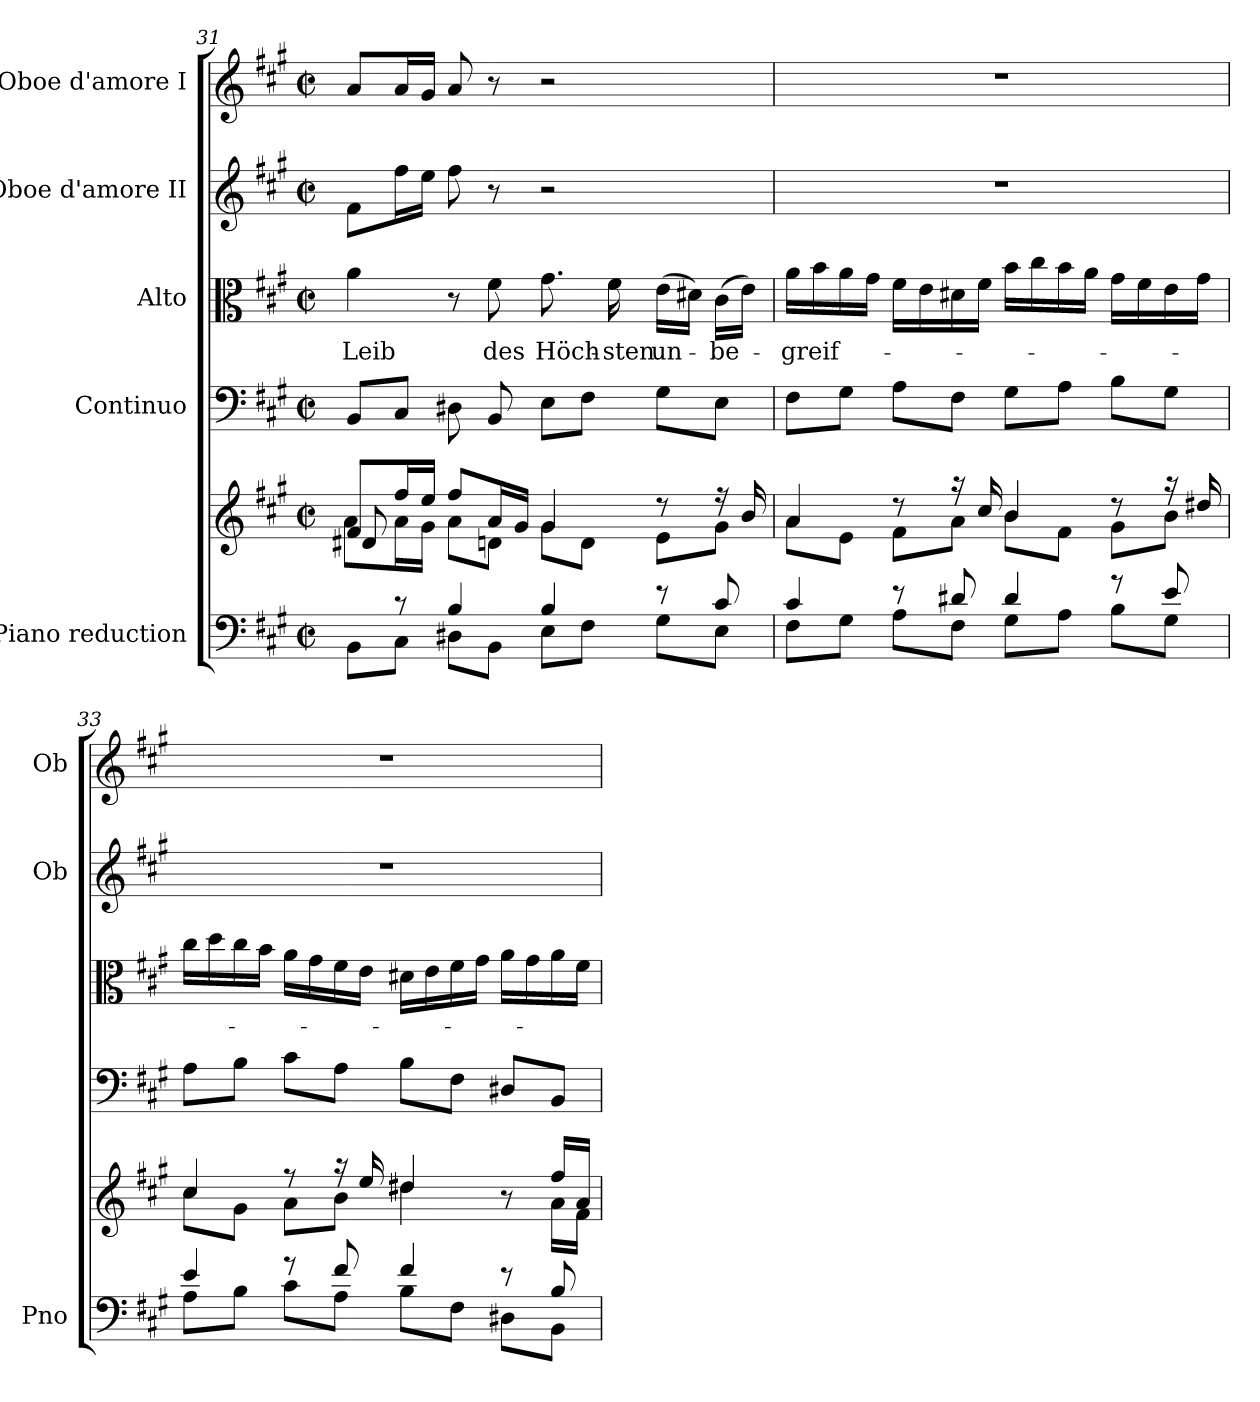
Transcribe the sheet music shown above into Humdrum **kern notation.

**kern	**kern	**kern	**kern	**text	**kern	**kern
*part5	*part5	*part4	*part3	*part3	*part2	*part1
*staff6	*staff5	*staff4	*staff3	*staff3	*staff2	*staff1
*I"Piano reduction	*	*I"Continuo	*I"Alto	*	*I"Oboe d'amore II	*I"Oboe d'amore I
*I'Pno	*	*	*	*	*I'Ob	*I'Ob
*clefF4	*clefG2	*clefF4	*clefC3	*	*clefG2	*clefG2
*k[f#c#g#]	*k[f#c#g#]	*k[f#c#g#]	*k[f#c#g#]	*	*k[f#c#g#]	*k[f#c#g#]
*M2/2	*M2/2	*M2/2	*M2/2	*	*M2/2	*M2/2
*met(c|)	*met(c|)	*met(c|)	*met(c|)	*	*met(c|)	*met(c|)
=31	=31	=31	=31	=31	=31	=31
*^	*^	*	*	*	*	*
*	*	*	*^	*	*	*	*	*
!	!	!	!	!	!	!	!LO:LY:b	!	!
8ryy	8BB\L	8f#/L	8a\L	8d#X/	8BB/L	4a\	Leib	8f#\L	8a/L
8r	8C#\J	16ff#/L	16a\L	2..ryy	8C#/J	.	.	16ff#\L	16a/L
.	.	16ee/JJ	16g#\JJ	.	.	.	.	16ee\JJ	16g#/JJ
4B/	8D#X\L	8ff#/L	8a\L	.	8D#X\	8r	.	8ff#\	8a/
!	!	!	!	!	!	!	!LO:LY:b	!	!
.	8BB\J	16a/L	8dn\J	.	8BB/	8f#\	des	8r	8r
.	.	16g#/JJ	.	.	.	.	.	.	.
!	!	!	!	!	!	!	!LO:LY:b	!	!
4B/	8E\L	4g#/	8g#\L	.	8E\L	8.g#\	Höch-	2r	2r
.	8F#\J	.	8d\J	.	8F#\J	.	.	.	.
!	!	!	!	!	!	!	!LO:LY:b	!	!
.	.	.	.	.	.	16f#\	-sten	.	.
!	!	!	!	!	!	!	!LO:LY:b	!	!
8r	8G#\L	8r	8e\L	.	8G#\L	(16e\LL	un-	.	.
.	.	.	.	.	.	16d#X\JJ)	.	.	.
!	!	!	!	!	!	!	!LO:LY:b	!	!
8c#/	8E\J	16r	8g#\J	.	8E\J	(16c#\LL	-be-	.	.
.	.	16b/	.	.	.	16e\JJ)	.	.	.
*	*	*	*v	*v	*	*	*	*	*
=32	=32	=32	=32	=32	=32	=32	=32	=32
!	!	!	!	!	!	!LO:LY:b	!	!
4c#/	8F#\L	4a/	8a\L	8F#\L	16a\LL	-greif-	1r	1r
.	.	.	.	.	16b\	.	.	.
.	8G#\J	.	8e\J	8G#\J	16a\	.	.	.
.	.	.	.	.	16g#\JJ	.	.	.
8r	8A\L	8r	8f#\L	8A\L	16f#\LL	.	.	.
.	.	.	.	.	16e\	.	.	.
8d#X/	8F#\J	16r	8a\J	8F#\J	16d#X\	.	.	.
.	.	16cc#/	.	.	16f#\JJ	.	.	.
4d#/	8G#\L	4b/	8b\L	8G#\L	16b\LL	.	.	.
.	.	.	.	.	16cc#\	.	.	.
.	8A\J	.	8f#\J	8A\J	16b\	.	.	.
.	.	.	.	.	16a\JJ	.	.	.
8r	8B\L	8r	8g#\L	8B\L	16g#\LL	.	.	.
.	.	.	.	.	16f#\	.	.	.
8e/	8G#\J	16r	8b\J	8G#\J	16e\	.	.	.
.	.	16dd#X/	.	.	16g#\JJ	.	.	.
=33	=33	=33	=33	=33	=33	=33	=33	=33
4e/	8A\L	4cc#/	8cc#\L	8A\L	16cc#\LL	.	1r	1r
.	.	.	.	.	16dd\	.	.	.
.	8B\J	.	8g#\J	8B\J	16cc#\	.	.	.
.	.	.	.	.	16b\JJ	.	.	.
8r	8c#\L	8r	8a\L	8c#\L	16a\LL	.	.	.
.	.	.	.	.	16g#\	.	.	.
8f#/	8A\J	16r	8b\J	8A\J	16f#\	.	.	.
.	.	16ee/	.	.	16e\JJ	.	.	.
4f#/	8B\L	4dd#X/	4dd#\	8B\L	16d#X\LL	.	.	.
.	.	.	.	.	16e\	.	.	.
.	8F#\J	.	.	8F#\J	16f#\	.	.	.
.	.	.	.	.	16g#\JJ	.	.	.
8r	8D#X\L	8r	8ryy	8D#X/L	16a\LL	.	.	.
.	.	.	.	.	16g#\	.	.	.
8B/	8BB\J	16ff#/LL	16a\LL	8BB/J	16a\	.	.	.
.	.	16a/JJ	16f#\JJ	.	16f#\JJ	.	.	.
*v	*v	*	*	*	*	*	*	*
*	*v	*v	*	*	*	*	*
=	=	=	=	=	=	=
*-	*-	*-	*-	*-	*-	*-
